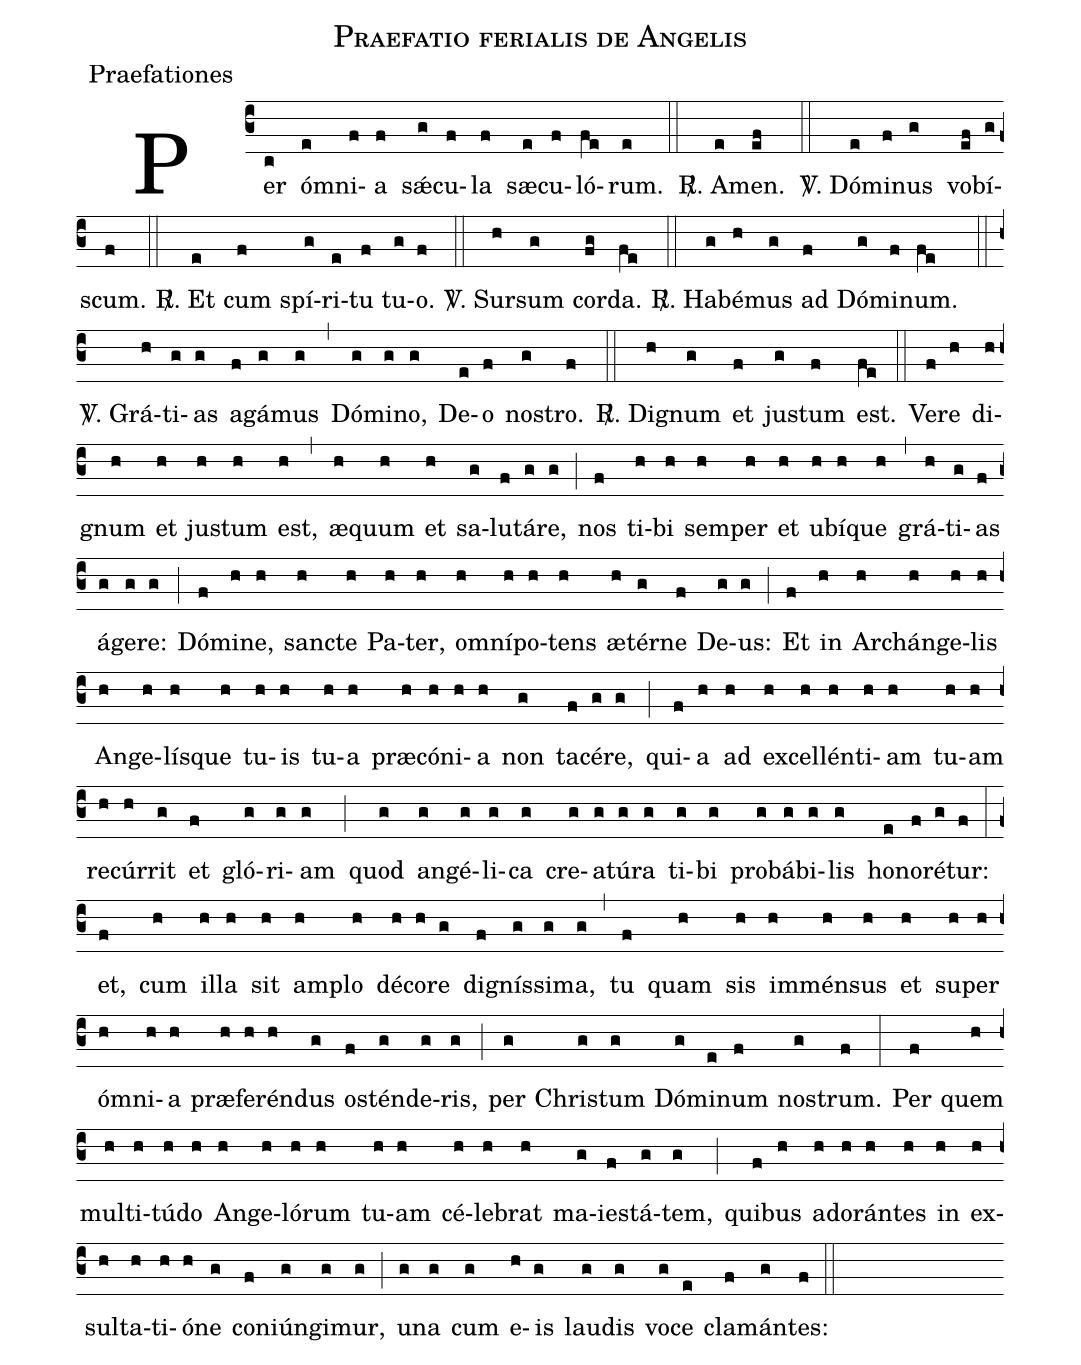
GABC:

name:Praefatio ferialis de Angelis;
office-part:Praefationes;
%%
(c3)Per(c) óm(e)ni(f)a(f) sǽ(g)cu(f)la(f) sæ(e)cu(f)ló(fe)rum.(e) (::)   <sp>R/</sp>. A(e)men.(ef) (::)

<sp>V/</sp>. Dó(e)mi(f)nus(g) vo(ef)bí(g)scum.(f) (::)   <sp>R/</sp>. Et(e) cum(f) spí(g)ri(e)tu(f) tu(g)o.(f) (::)

<sp>V/</sp>. Sur(h)sum(g) cor(fg)da.(fe) (::)   <sp>R/</sp>. Ha(g)bé(h)mus(g) ad(f) Dó(g)mi(f)num.(fe) (::)

<sp>V/</sp>. Grá(h)ti(g)as(g) a(f)gá(g)mus(g) (,) Dó(g)mi(g)no,(g) De(e)o(f) no(g)stro.(f) (::)   <sp>R/</sp>. Di(h)gnum(g) et(f) ju(g)stum(f) est.(fe) (::)

Ve(f)re(h) di(h)gnum(h) et(h) ju(h)stum(h) est,(h) (,) æ(h)quum(h) et(h) sa(g)lu(f)tá(g)re,(g) (;)
nos(f) ti(h)bi(h) sem(h)per(h) et(h) u(h)bí(h)que(h) (,) grá(h)ti(g)as(f) á(g)ge(g)re:(g) (;)
Dó(f)mi(h)ne,(h) san(h)cte(h) Pa(h)ter,(h) om(h)ní(h)po(h)tens(h) æ(h)tér(g)ne(f) De(g)us:(g) (;)

Et(f) in(h) Arch(h)án(h)ge(h)lis(h) An(h)ge(h)lís(h)que(h) tu(h)is(h) tu(h)a(h) præ(h)có(h)ni(h)a(h) non(g) ta(f)cé(g)re,(g) (;)
qui(f)a(h) ad(h) ex(h)cel(h)lén(h)ti(h)am(h) tu(h)am(h) re(h)cúr(h)rit(g) et(f) gló(g)ri(g)am(g) (;)
quod(g) an(g)gé(g)li(g)ca(g) cre(g)a(g)tú(g)ra(g) ti(g)bi(g) pro(g)bá(g)bi(g)lis(g) ho(e)no(f)ré(g)tur:(f) (:)
et,(f) cum(h) il(h)la(h) sit(h) am(h)plo(h) dé(h)co(h)re(g) di(f)gnís(g)si(g)ma,(g) (,)
tu(f) quam(h) sis(h) im(h)mén(h)sus(h) et(h) su(h)per(h) óm(h)ni(h)a(h) præ(h)fe(h)rén(h)dus(g) os(f)tén(g)de(g)ris,(g) (;)
per(g) Chris(g)tum(g) Dó(g)mi(e)num(f) nos(g)trum.(f) (:)

Per(f) quem(h) mul(h)ti(h)tú(h)do(h) An(h)ge(h)ló(h)rum(h) tu(h)am(h) cé(h)le(h)brat(h) ma(g)ies(f)tá(g)tem,(g) (;)
qui(f)bus(h) ad(h)o(h)rán(h)tes(h) in(h) ex(h)sul(h)ta(h)ti(h)ó(h)ne(g) con(f)iún(g)gi(g)mur,(g) (;)
u(g)na(g) cum(g) e(h)is(g) lau(g)dis(g) vo(g)ce(e) cla(f)mán(g)tes:(f) (::)
